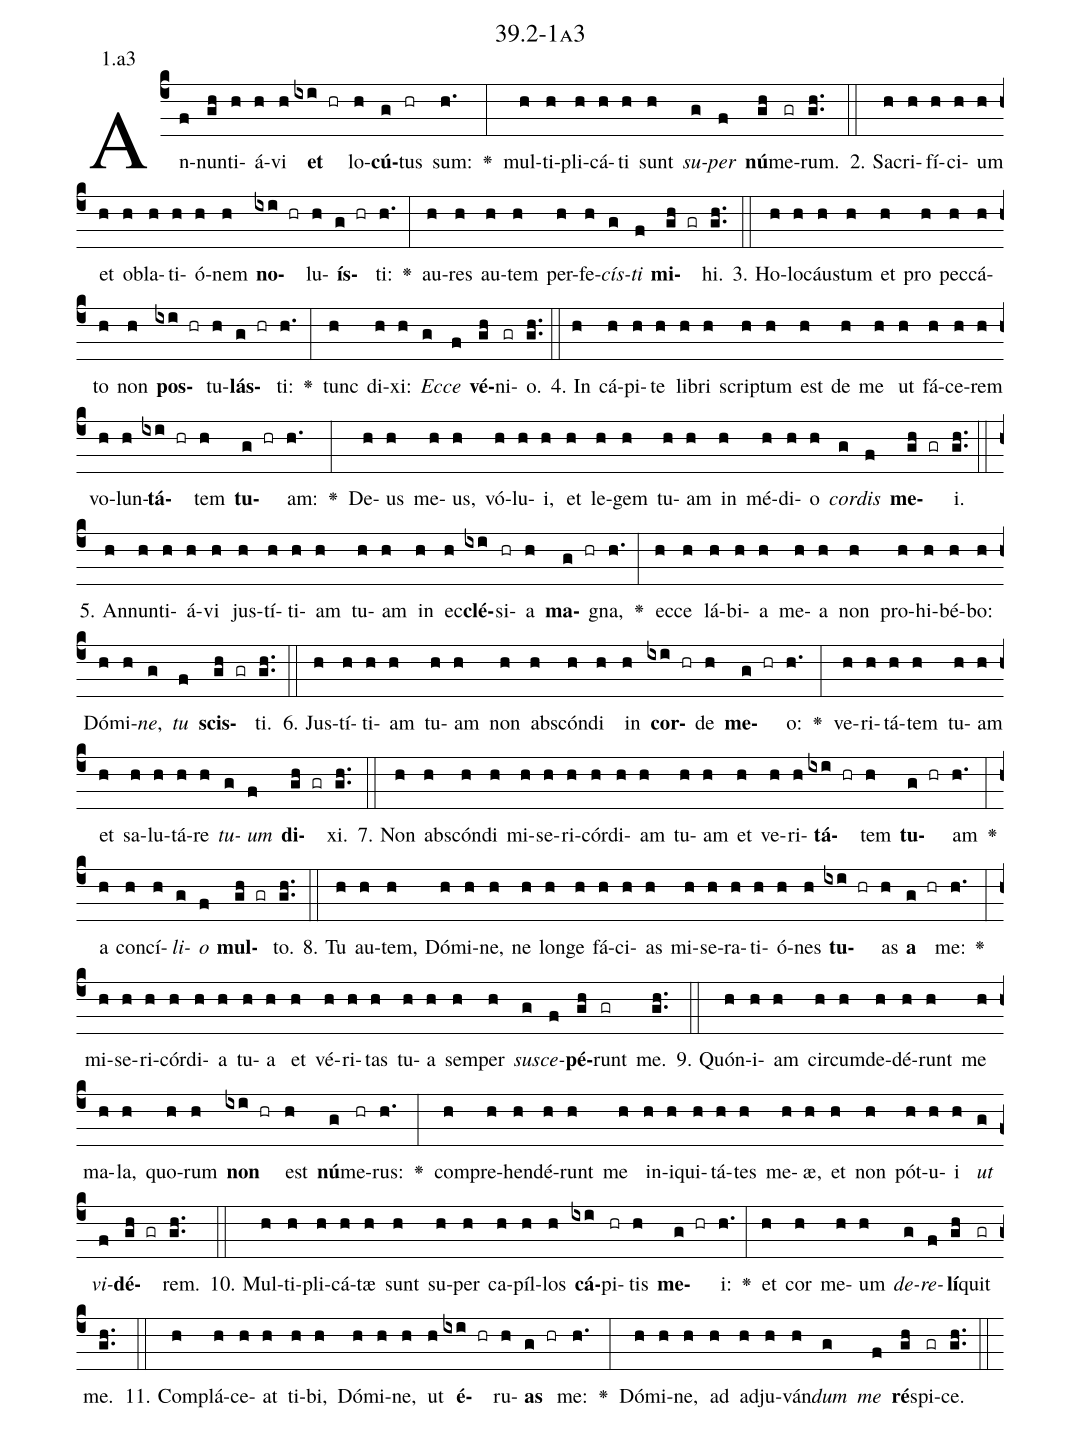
name: 39.2-1a3;
annotation: 1.a3;
%%
(c4)An(f)nun(gh)ti(h)á(h)vi(h) <b>et</b>(ixi hr) lo(h)<b>cú</b>(g)tus(hr) sum:(h.) <v>\greheightstar</v>(:) mul(h)ti(h)pli(h)cá(h)ti(h) sunt(h) <i>su</i>(g)<i>per</i>(f) <b>nú</b>(gh)me(gr)rum.(gh..) (::)
2. Sa(h)cri(h)fí(h)ci(h)um(h) et(h) ob(h)la(h)ti(h)ó(h)nem(h) <b>no</b>(ixi hr)lu(h)<b>ís</b>(g hr)ti:(h.) <v>\greheightstar</v>(:) au(h)res(h) au(h)tem(h) per(h)fe(h)<i>cís</i>(g)<i>ti</i>(f) <b>mi</b>(gh gr)hi.(gh..) (::)
3. Ho(h)lo(h)cáus(h)tum(h) et(h) pro(h) pec(h)cá(h)to(h) non(h) <b>pos</b>(ixi hr)tu(h)<b>lás</b>(g hr)ti:(h.) <v>\greheightstar</v>(:) tunc(h) di(h)xi:(h) <i>Ec</i>(g)<i>ce</i>(f) <b>vé</b>(gh)ni(gr)o.(gh..) (::)
4. In(h) cá(h)pi(h)te(h) li(h)bri(h) scrip(h)tum(h) est(h) de(h) me(h) ut(h) fá(h)ce(h)rem(h) vo(h)lun(h)<b>tá</b>(ixi hr)tem(h) <b>tu</b>(g hr)am:(h.) <v>\greheightstar</v>(:) De(h)us(h) me(h)us,(h) vó(h)lu(h)i,(h) et(h) le(h)gem(h) tu(h)am(h) in(h) mé(h)di(h)o(h) <i>cor</i>(g)<i>dis</i>(f) <b>me</b>(gh gr)i.(gh..) (::)
5. An(h)nun(h)ti(h)á(h)vi(h) jus(h)tí(h)ti(h)am(h) tu(h)am(h) in(h) ec(h)<b>clé</b>(ixi)si(hr)a(h) <b>ma</b>(g hr)gna,(h.) <v>\greheightstar</v>(:) ec(h)ce(h) lá(h)bi(h)a(h) me(h)a(h) non(h) pro(h)hi(h)bé(h)bo:(h) Dó(h)mi(h)<i>ne</i>,(g) <i>tu</i>(f) <b>scis</b>(gh gr)ti.(gh..) (::)
6. Jus(h)tí(h)ti(h)am(h) tu(h)am(h) non(h) abs(h)cón(h)di(h) in(h) <b>cor</b>(ixi hr)de(h) <b>me</b>(g hr)o:(h.) <v>\greheightstar</v>(:) ve(h)ri(h)tá(h)tem(h) tu(h)am(h) et(h) sa(h)lu(h)tá(h)re(h) <i>tu</i>(g)<i>um</i>(f) <b>di</b>(gh gr)xi.(gh..) (::)
7. Non(h) abs(h)cón(h)di(h) mi(h)se(h)ri(h)cór(h)di(h)am(h) tu(h)am(h) et(h) ve(h)ri(h)<b>tá</b>(ixi hr)tem(h) <b>tu</b>(g hr)am(h.) <v>\greheightstar</v>(:) a(h) con(h)cí(h)<i>li</i>(g)<i>o</i>(f) <b>mul</b>(gh gr)to.(gh..) (::)
8. Tu(h) au(h)tem,(h) Dó(h)mi(h)ne,(h) ne(h) lon(h)ge(h) fá(h)ci(h)as(h) mi(h)se(h)ra(h)ti(h)ó(h)nes(h) <b>tu</b>(ixi hr)as(h) <b>a</b>(g hr) me:(h.) <v>\greheightstar</v>(:) mi(h)se(h)ri(h)cór(h)di(h)a(h) tu(h)a(h) et(h) vé(h)ri(h)tas(h) tu(h)a(h) sem(h)per(h) <i>su</i>(g)<i>sce</i>(f)<b>pé</b>(gh)runt(gr) me.(gh..) (::)
9. Quón(h)i(h)am(h) cir(h)cum(h)de(h)dé(h)runt(h) me(h) ma(h)la,(h) quo(h)rum(h) <b>non</b>(ixi hr) est(h) <b>nú</b>(g)me(hr)rus:(h.) <v>\greheightstar</v>(:) com(h)pre(h)hen(h)dé(h)runt(h) me(h) in(h)i(h)qui(h)tá(h)tes(h) me(h)æ,(h) et(h) non(h) pót(h)u(h)i(h) <i>ut</i>(g) <i>vi</i>(f)<b>dé</b>(gh gr)rem.(gh..) (::)
10. Mul(h)ti(h)pli(h)cá(h)tæ(h) sunt(h) su(h)per(h) ca(h)píl(h)los(h) <b>cá</b>(ixi)pi(hr)tis(h) <b>me</b>(g hr)i:(h.) <v>\greheightstar</v>(:) et(h) cor(h) me(h)um(h) <i>de</i>(g)<i>re</i>(f)<b>lí</b>(gh)quit(gr) me.(gh..) (::)
11. Com(h)plá(h)ce(h)at(h) ti(h)bi,(h) Dó(h)mi(h)ne,(h) ut(h) <b>é</b>(ixi hr)ru(h)<b>as</b>(g hr) me:(h.) <v>\greheightstar</v>(:) Dó(h)mi(h)ne,(h) ad(h) ad(h)ju(h)ván(h)<i>dum</i>(g) <i>me</i>(f) <b>ré</b>(gh)spi(gr)ce.(gh..) (::)
